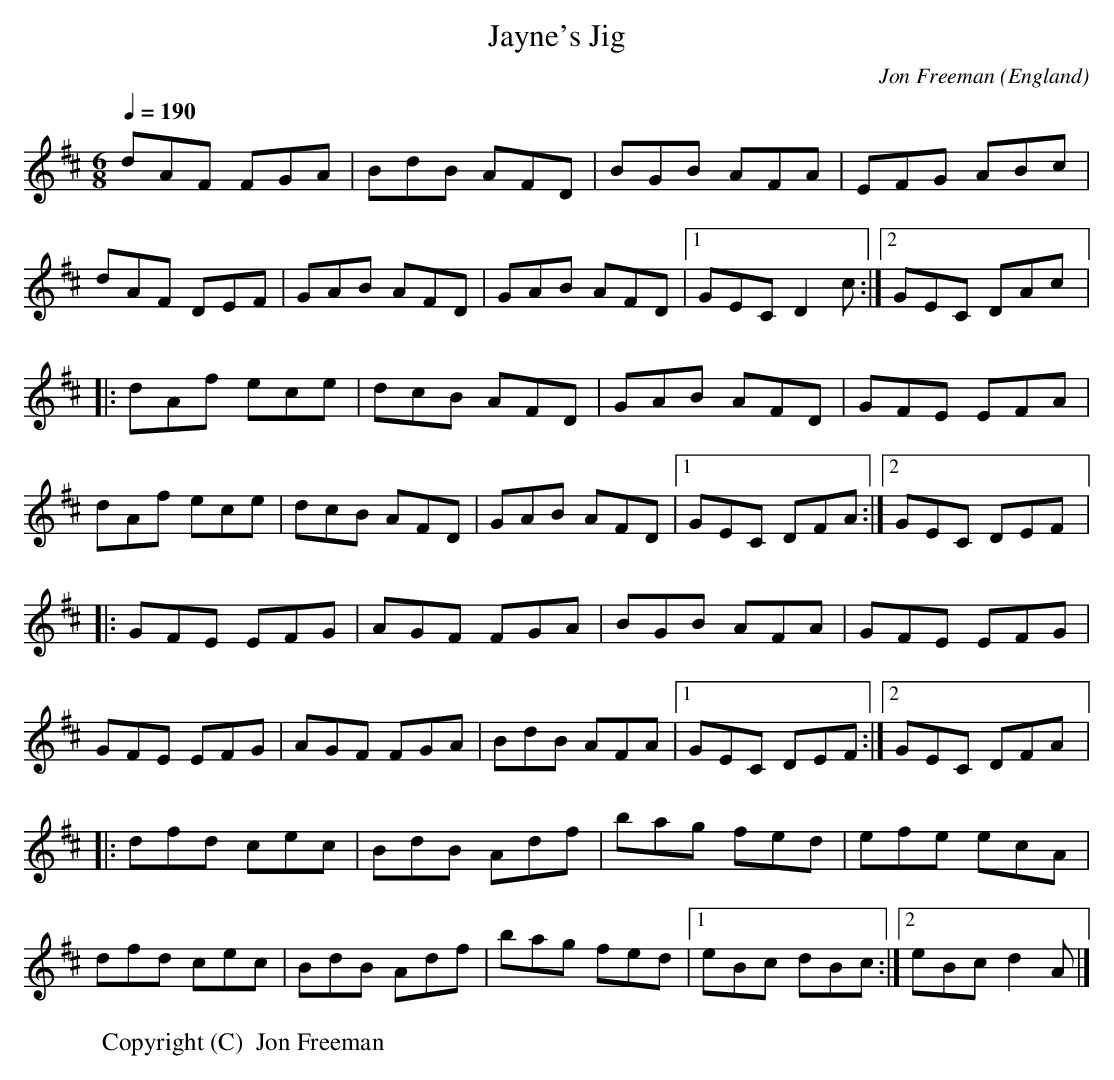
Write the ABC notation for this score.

X:1
T:Jayne's Jig
C:Jon Freeman
O:England
O:Wales
M:6/8
L:1/8
Q:1/4=190
K:D
dAF FGA|BdB AFD|BGB AFA|EFG ABc|
dAF DEF|GAB AFD|GAB AFD|1 GEC D2c :|2 GEC DAc |:
dAf ece|dcB AFD|GAB AFD|GFE EFA|
dAf ece|dcB AFD|GAB AFD|1 GEC DFA :|2 GEC DEF |:
GFE EFG|AGF FGA|BGB AFA|GFE EFG|
GFE EFG|AGF FGA|BdB AFA|1 GEC DEF :|2 GEC DFA|:
dfd cec|BdB Adf|bag fed|efe ecA|
dfd cec|BdB Adf|bag fed|1 eBc dBc :|2 eBc d2A|]
W:Copyright (C)  Jon Freeman
